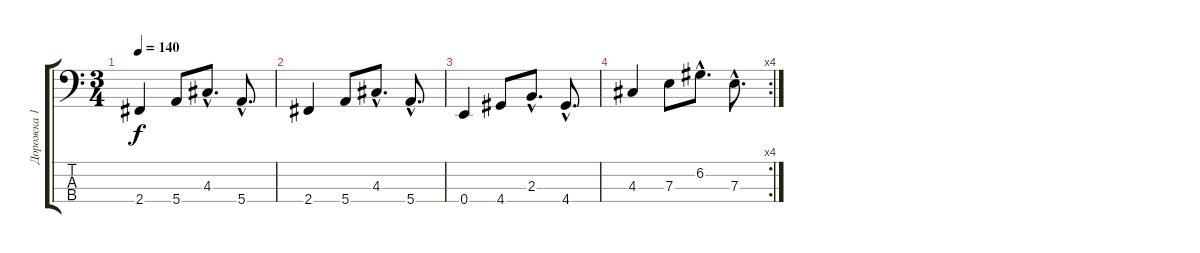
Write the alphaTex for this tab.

\track ("Дорожка 1" "Дорожка 1") {instrument slapbass1}
\staff {score tabs}
\tuning (G2 D2 A1 E1) {hide}
\ts (3 4)
\tempo 140
\clef f4
\ks c
2.4.4{dy f} 5.4.8 4.3{hac}.8{d} 5.4{hac}.8{d} |
2.4.4 5.4.8 4.3{hac}.8{d} 5.4{hac}.8{d} |
0.4.4 4.4.8 2.3{hac}.8{d} 4.4{hac}.8{d} |
\rc 4
4.3.4 7.3.8 6.2{hac}.8{d} 7.3{hac}.8{d}
